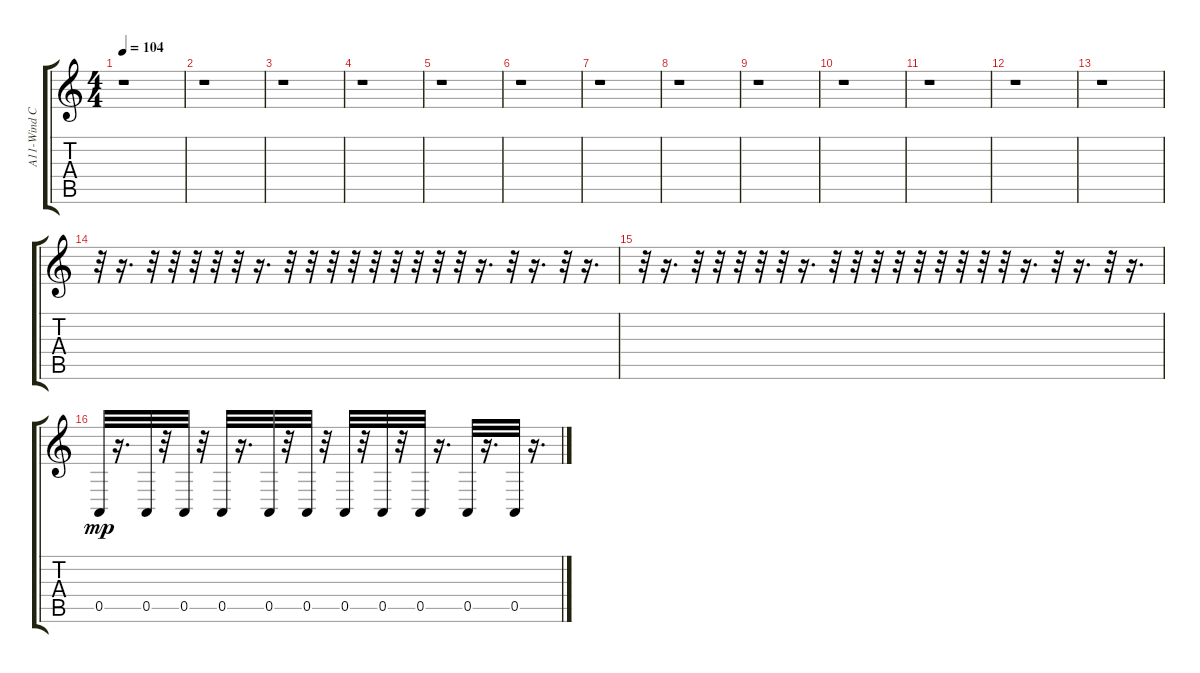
\track ("A11-Wind Chimes " "A11-Wind C") {instrument seashore}
\staff {score tabs}
\tuning (E4 B3 G3 D3 A2 E2) {hide}
\ts (4 4)
\tempo 104
\clef g2
\ks c
r.1{dy mf} |
r.1 |
r.1 |
r.1 |
r.1 |
r.1 |
r.1 |
r.1 |
r.1 |
r.1 |
r.1 |
r.1 |
r.1 |
r.32 r.16{d} r.32 r.32 r.32 r.32 r.32 r.16{d} r.32 r.32 r.32 r.32 r.32 r.32 r.32 r.32 r.32 r.16{d} r.32 r.16{d} r.32 r.16{d} |
r.32 r.16{d} r.32 r.32 r.32 r.32 r.32 r.16{d} r.32 r.32 r.32 r.32 r.32 r.32 r.32 r.32 r.32 r.16{d} r.32 r.16{d} r.32 r.16{d} |
0.5.32{dy mp} r.16{d} 0.5.32 r.32 0.5.32 r.32 0.5.32 r.16{d} 0.5.32 r.32 0.5.32 r.32 0.5.32 r.32 0.5.32 r.32 0.5.32 r.16{d} 0.5.32 r.16{d} 0.5.32 r.16{d}
